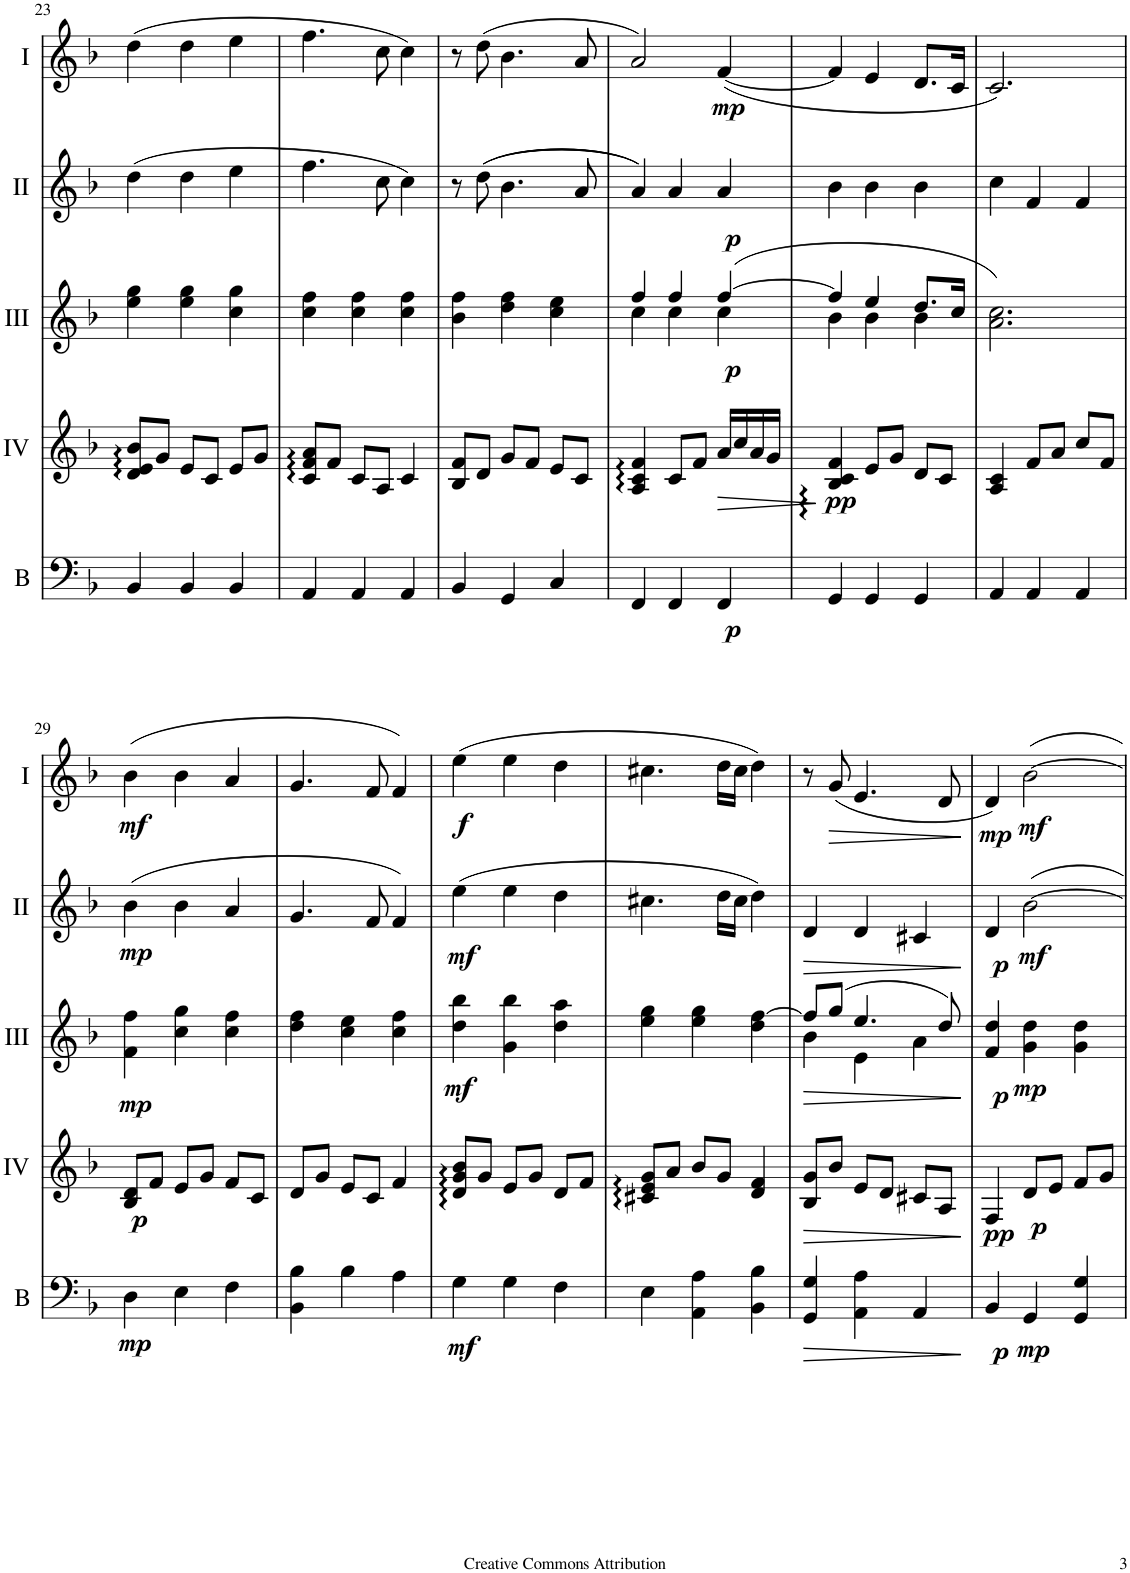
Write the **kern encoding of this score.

**kern	**dynam	**kern	**dynam	**kern	**dynam	**kern	**dynam	**kern	**dynam
*part5	*part5	*part4	*part4	*part3	*part3	*part2	*part2	*part1	*part1
*staff5	*staff5	*staff4	*staff4	*staff3	*staff3	*staff2	*staff2	*staff1	*staff1
*I"Bass	*	*I"Acc. 4	*	*I"Acc. 3	*	*I"Acc. 2	*	*I"Acc. 1	*
*I'B	*	*	*	*	*	*	*	*	*
!!LO:PB:g=z
*clefF4	*	*clefG2	*	*clefG2	*	*clefG2	*	*clefG2	*
*Trd7c12	*	*	*	*Trd7c12	*	*	*	*	*
*k[b-]	*	*k[b-]	*	*k[b-]	*	*k[b-]	*	*k[b-]	*
*M3/4	*	*M3/4	*	*M3/4	*	*M3/4	*	*M3/4	*
=23	=23	=23	=23	=23	=23	=23	=23	=23	=23
4BB-/	.	8d/ 8e/ 8b-/L	.	4ee\ 4gg\	.	(4dd\	.	(4dd\	.
.	.	8g/J	.	.	.	.	.	.	.
4BB-/	.	8e/L	.	4ee\ 4gg\	.	4dd\	.	4dd\	.
.	.	8c/J	.	.	.	.	.	.	.
4BB-/	.	8e/L	.	4cc\ 4gg\	.	4ee\	.	4ee\	.
.	.	8g/J	.	.	.	.	.	.	.
=24	=24	=24	=24	=24	=24	=24	=24	=24	=24
4AA/	.	8c/ 8f/ 8a/L	.	4cc\ 4ff\	.	4.ff\	.	4.ff\	.
.	.	8f/J	.	.	.	.	.	.	.
4AA/	.	8c/L	.	4cc\ 4ff\	.	.	.	.	.
.	.	8A/J	.	.	.	8cc\	.	8cc\	.
4AA/	.	4c/	.	4cc\ 4ff\	.	4cc\)	.	4cc\)	.
=25	=25	=25	=25	=25	=25	=25	=25	=25	=25
4BB-/	.	8B-/ 8f/L	.	4b-\ 4ff\	.	8r	.	8r	.
.	.	8d/J	.	.	.	((8dd\	.	(8dd\	.
4GG/	.	8g/L	.	4dd\ 4ff\	.	4.b-\	.	4.b-\	.
.	.	8f/J	.	.	.	.	.	.	.
4C/	.	8e/L	.	4cc\ 4ee\	.	.	.	.	.
.	.	8c/J	.	.	.	8a/	.	8a/	.
=26	=26	=26	=26	=26	=26	=26	=26	=26	=26
*	*	*	*	*^	*	*	*	*	*
4FF/	.	4A/ 4c/ 4f/	.	4ff/	4cc\	.	4a/))	.	2a/)	.
4FF/	.	8c/L	.	4ff/	4cc\	.	4a/	.	.	.
.	.	8f/J	.	.	.	.	.	.	.	.
!	!LO:DY:b	!	!LO:HP:b	!	!	!LO:DY:b	!	!LO:DY:b	!	!LO:DY:b
4FF/	p	16a/LL	>	([4ff/	4cc\	p	4a/	p	([4f/	mp
.	.	16cc/	.	.	.	.	.	.	.	.
.	.	16a/	.	.	.	.	.	.	.	.
.	.	16g/JJ	.	.	.	.	.	.	.	.
*	*	*	*	*v	*v	*	*	*	*	*
.	.	.	]	.	.	.	.	.	.
=27	=27	=27	=27	=27	=27	=27	=27	=27	=27
*	*	*	*	*^	*	*	*	*	*
!	!	!	!LO:DY:b	!	!	!	!	!	!	!
4GG/	.	4B-/ 4c/ 4f/	pp	4ff/]	4b-\	.	4b-\	.	4f/]	.
4GG/	.	8e/L	.	4ee/	4b-\	.	4b-\	.	4e/	.
.	.	8g/J	.	.	.	.	.	.	.	.
4GG/	.	8d/L	.	8.dd/L	4b-\	.	4b-\	.	8.d/L	.
.	.	8c/J	.	.	.	.	.	.	.	.
.	.	.	.	16cc/Jk	.	.	.	.	16c/Jk	.
*	*	*	*	*v	*v	*	*	*	*	*
=28	=28	=28	=28	=28	=28	=28	=28	=28	=28
4AA/	.	4A/ 4c/	.	2.a\ 2.cc\)	.	4cc\	.	2.c/)	.
4AA/	.	8f/L	.	.	.	4f/	.	.	.
.	.	8a/J	.	.	.	.	.	.	.
4AA/	.	8cc/L	.	.	.	4f/	.	.	.
.	.	8f/J	.	.	.	.	.	.	.
!!LO:LB:g=z
=29	=29	=29	=29	=29	=29	=29	=29	=29	=29
!	!LO:DY:b	!	!LO:DY:b	!	!LO:DY:b	!	!LO:DY:b	!	!LO:DY:b
4D\	mp	8B-/ 8d/L	p	4f\ 4ff\	mp	(4b-\	mp	(4b-\	mf
.	.	8f/J	.	.	.	.	.	.	.
4E\	.	8e/L	.	4cc\ 4gg\	.	4b-\	.	4b-\	.
.	.	8g/J	.	.	.	.	.	.	.
4F\	.	8f/L	.	4cc\ 4ff\	.	4a/	.	4a/	.
.	.	8c/J	.	.	.	.	.	.	.
=30	=30	=30	=30	=30	=30	=30	=30	=30	=30
4BB-\ 4B-\	.	8d/L	.	4dd\ 4ff\	.	4.g/	.	4.g/	.
.	.	8g/J	.	.	.	.	.	.	.
4B-\	.	8e/L	.	4cc\ 4ee\	.	.	.	.	.
.	.	8c/J	.	.	.	8f/	.	8f/	.
4A\	.	4f/	.	4cc\ 4ff\	.	4f/)	.	4f/)	.
=31	=31	=31	=31	=31	=31	=31	=31	=31	=31
!	!LO:DY:b	!	!	!	!LO:DY:b	!	!LO:DY:b	!	!LO:DY:b
4G\	mf	8d/ 8g/ 8b-/L	.	4dd\ 4bb-\	mf	(4ee\	mf	(4ee\	f
.	.	8g/J	.	.	.	.	.	.	.
4G\	.	8e/L	.	4g\ 4bb-\	.	4ee\	.	4ee\	.
.	.	8g/J	.	.	.	.	.	.	.
4F\	.	8d/L	.	4dd\ 4aa\	.	4dd\	.	4dd\	.
.	.	8f/J	.	.	.	.	.	.	.
=32	=32	=32	=32	=32	=32	=32	=32	=32	=32
4E\	.	8c#X/ 8e/ 8g/L	.	4ee\ 4gg\	.	4.cc#X\	.	4.cc#X\	.
.	.	8a/J	.	.	.	.	.	.	.
4AA\ 4A\	.	8b-/L	.	4ee\ 4gg\	.	.	.	.	.
.	.	8g/J	.	.	.	16dd\LL	.	16dd\LL	.
.	.	.	.	.	.	16cc#\JJ	.	16cc#\JJ	.
4BB-\ 4B-\	.	4d/ 4f/	.	4dd\ [4ff\	.	4dd\)	.	4dd\)	.
=33	=33	=33	=33	=33	=33	=33	=33	=33	=33
!	!LO:HP:b	!	!LO:HP:b	!	!LO:HP:b	!	!LO:HP:b	!	!
*	*	*	*	*^	*	*	*	*	*
4GG/ 4G/	>	8B-/ 8g/L	>	8ff/L]	4b-\	>	4d/	>	8r	.
!	!	!	!	!	!	!	!	!	!	!LO:HP:b
.	.	8b-/J	.	(8gg/J	.	.	.	.	(8g/	>
4AA\ 4A\	.	8e/L	.	4.ee/	4e\	.	4d/	.	4.e/	.
.	.	8d/J	.	.	.	.	.	.	.	.
4AA/	.	8c#X/L	.	.	4a\	.	4c#X/	.	.	.
.	.	8A/J	.	8dd/)	.	.	.	.	8d/	.
*	*	*	*	*v	*v	*	*	*	*	*
.	]	.	]	.	]	.	]	.	]
=34	=34	=34	=34	=34	=34	=34	=34	=34	=34
!	!LO:DY:b	!	!LO:DY:b	!	!LO:DY:b	!	!LO:DY:b	!	!LO:DY:b
4BB-/	p	4F/	pp	4f/ 4dd/	p	4d/	p	4d/)	mp
!	!LO:DY:b	!	!LO:DY:b	!	!LO:DY:b	!	!LO:DY:b	!	!LO:DY:b
4GG/	mp	8d/L	p	4g\ 4dd\	mp	[2b-\	mf	[2b-\	mf
.	.	8e/J	.	.	.	.	.	.	.
4GG/ 4G/	.	8f/L	.	4g\ 4dd\	.	.	.	.	.
.	.	8g/J	.	.	.	.	.	.	.
=	=	=	=	=	=	=	=	=	=
*-	*-	*-	*-	*-	*-	*-	*-	*-	*-
